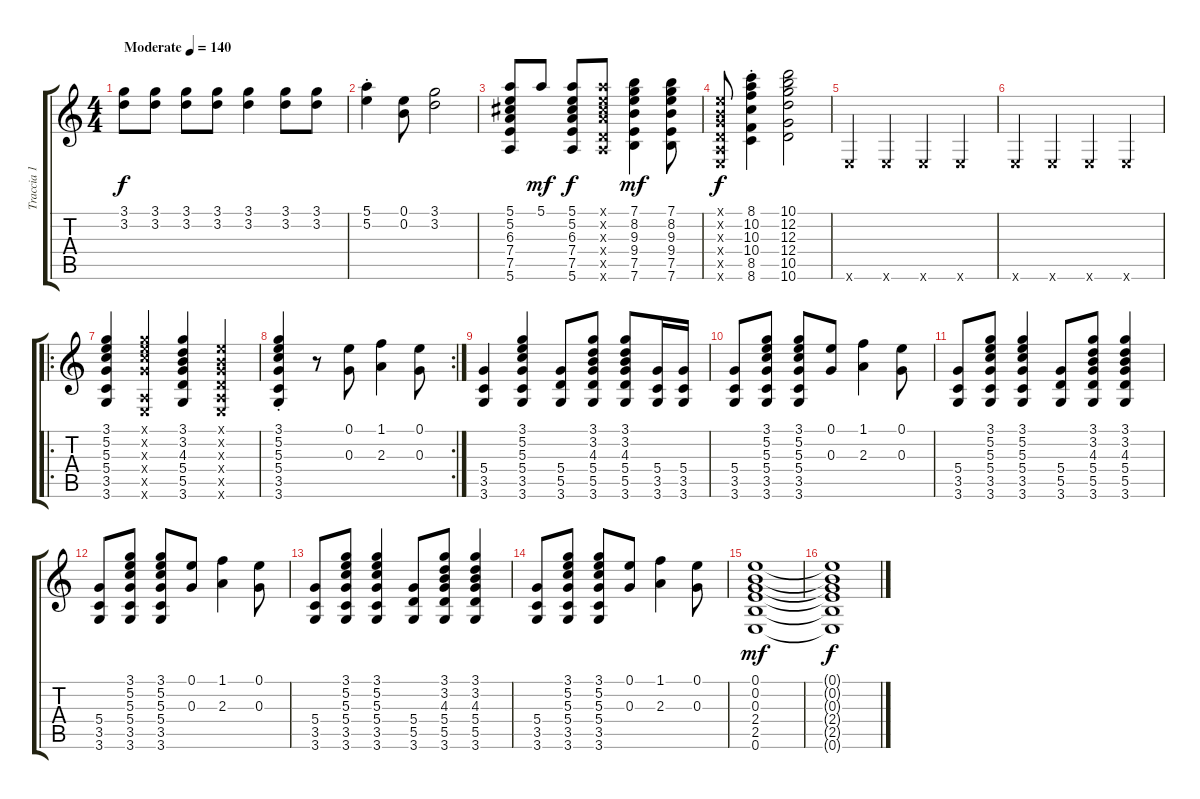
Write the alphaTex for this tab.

\track ("Traccia 1" "Traccia 1") {instrument electricguitarclean}
\staff {score tabs}
\tuning (E4 B3 G3 D3 A2 E2) {hide}
\ts (4 4)
\tempo (140 "Moderate")
\clef g2
\ks c
(3.1 3.2).8{dy f instrument electricguitarclean} (3.1 3.2).8 (3.1 3.2).8 (3.1 3.2).8 (3.1 3.2).4 (3.1 3.2).8 (3.1 3.2).8 |
(5.1{st} 5.2{st}).4 (0.1 0.2).8 (3.1 3.2).2 |
(5.1 5.2 6.3 7.4 7.5 5.6).8 5.1.8{dy mf} (5.1 5.2 6.3 7.4 7.5 5.6).8{dy f} (5.1{x} 5.2{x} 6.3{x} 7.4{x} 5.5{x} 5.6{x}).8 (7.1 8.2 9.3 9.4 7.5 7.6).4{dy mf} (7.1 8.2 9.3 9.4 7.5 7.6).8 |
(0.1{x} 0.2{x} 0.3{x} 0.4{x} 0.5{x} 0.6{x}).8{dy f} (8.1{st} 10.2{st} 10.3{st} 10.4{st} 8.5{st} 8.6{st}).4 (10.1 12.2 12.3 12.4 10.5 10.6).2 |
0.6{x}.4 0.6{x}.4 0.6{x}.4 0.6{x}.4 |
0.6{x}.4 0.6{x}.4 0.6{x}.4 0.6{x}.4 |
\ro
(3.1 5.2 5.3 5.4 3.5 3.6).4 (3.1{x} 5.2{x} 5.3{x} 5.4{x} 0.5{x} 0.6{x}).4 (3.1 3.2 4.3 5.4 5.5 3.6).4 (0.1{x} 0.2{x} 0.3{x} 0.4{x} 0.5{x} 0.6{x}).4 |
\rc 2
(3.1{st} 5.2{st} 5.3{st} 5.4{st} 3.5{st} 3.6{st}).4 r.8 (0.1 0.3).8 (1.1 2.3).4 (0.1 0.3).8 |
(5.4 3.5 3.6).4 (3.1 5.2 5.3 5.4 3.5 3.6).4 (5.4 5.5 3.6).8 (3.1 3.2 4.3 5.4 5.5 3.6).8 (3.1 3.2 4.3 5.4 5.5 3.6).8 (5.4 3.5 3.6).16 (5.4 3.5 3.6).16 |
(5.4 3.5 3.6).8 (3.1 5.2 5.3 5.4 3.5 3.6).8 (3.1 5.2 5.3 5.4 3.5 3.6).8 (0.1 0.3).8 (1.1 2.3).4 (0.1 0.3).8 |
(5.4 3.5 3.6).8 (3.1 5.2 5.3 5.4 3.5 3.6).8 (3.1 5.2 5.3 5.4 3.5 3.6).4 (5.4 5.5 3.6).8 (3.1 3.2 4.3 5.4 5.5 3.6).8 (3.1 3.2 4.3 5.4 5.5 3.6).4 |
(5.4 3.5 3.6).8 (3.1 5.2 5.3 5.4 3.5 3.6).8 (3.1 5.2 5.3 5.4 3.5 3.6).8 (0.1 0.3).8 (1.1 2.3).4 (0.1 0.3).8 |
(5.4 3.5 3.6).8 (3.1 5.2 5.3 5.4 3.5 3.6).8 (3.1 5.2 5.3 5.4 3.5 3.6).4 (5.4 5.5 3.6).8 (3.1 3.2 4.3 5.4 5.5 3.6).8 (3.1 3.2 4.3 5.4 5.5 3.6).4 |
(5.4 3.5 3.6).8 (3.1 5.2 5.3 5.4 3.5 3.6).8 (3.1 5.2 5.3 5.4 3.5 3.6).8 (0.1 0.3).8 (1.1 2.3).4 (0.1 0.3).8 |
(0.1 0.2 0.3 2.4 2.5 0.6).1{dy mf} |
(0.1{t} 0.2{t} 0.3{t} 2.4{t} 2.5{t} 0.6{t}).1{dy f}
